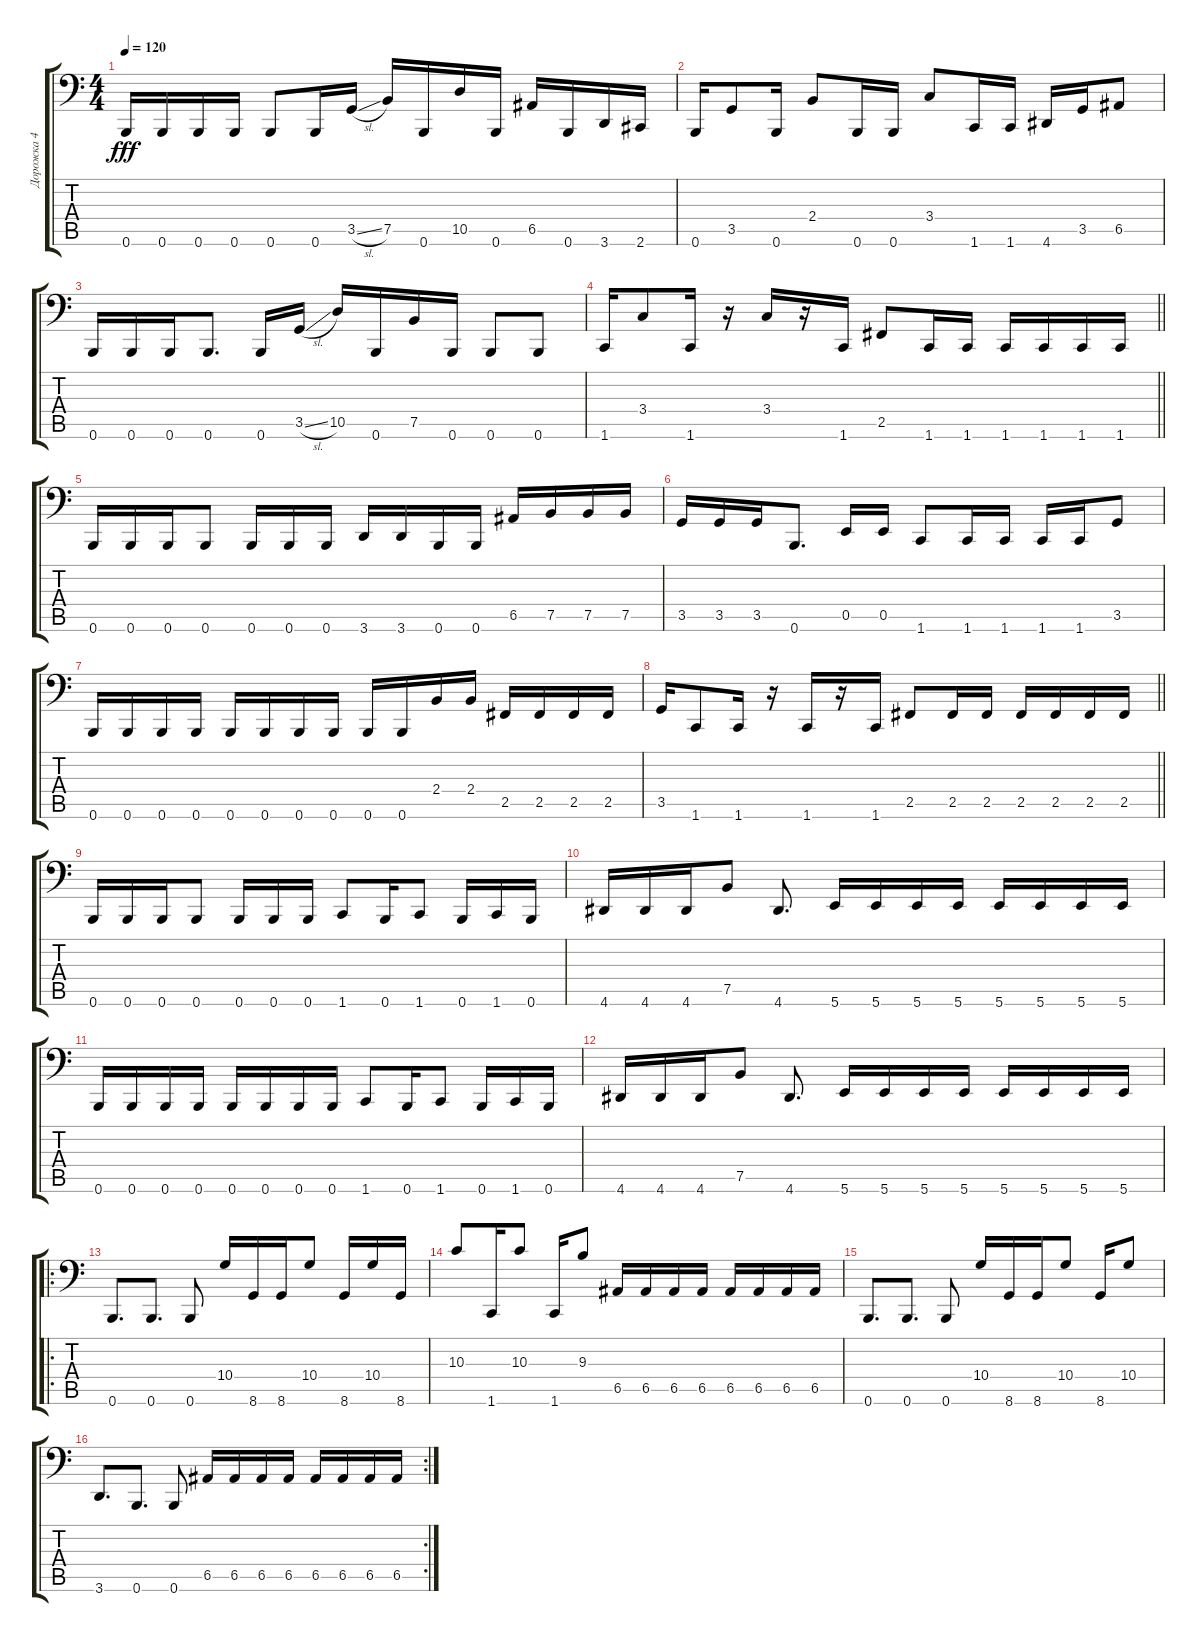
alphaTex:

\track ("Дорожка 4" "Дорожка 4") {solo instrument electricbasspick}
\staff {score tabs}
\tuning (B2 Gb2 D2 A1 E1 B0) {hide}
\ts (4 4)
\tempo 120
\clef f4
\ks c
0.6.16{dy fff} 0.6.16 0.6.16 0.6.16 0.6.8 0.6.16 3.5{sl}.16 7.5.16 0.6.16 10.5.16 0.6.16 6.5.16 0.6.16 3.6.16 2.6.16 |
0.6.16 3.5.8 0.6.16 2.4.8 0.6.16 0.6.16 3.4.8 1.6.16 1.6.16 4.6.16 3.5.16 6.5.8 |
0.6.16 0.6.16 0.6.16 0.6.8{d} 0.6.16 3.5{sl}.16 10.5.16 0.6.16 7.5.16 0.6.16 0.6.8 0.6.8 |
\barLineRight lightlight
1.6.16 3.4.8 1.6.16 r.16 3.4.16 r.16 1.6.16 2.5.8 1.6.16 1.6.16 1.6.16 1.6.16 1.6.16 1.6.16 |
0.6.16 0.6.16 0.6.16 0.6.8 0.6.16 0.6.16 0.6.16 3.6.16 3.6.16 0.6.16 0.6.16 6.5.16 7.5.16 7.5.16 7.5.16 |
3.5.16 3.5.16 3.5.16 0.6.8{d} 0.5.16 0.5.16 1.6.8 1.6.16 1.6.16 1.6.16 1.6.16 3.5.8 |
0.6.16 0.6.16 0.6.16 0.6.16 0.6.16 0.6.16 0.6.16 0.6.16 0.6.16 0.6.16 2.4.16 2.4.16 2.5.16 2.5.16 2.5.16 2.5.16 |
\barLineRight lightlight
3.5.16 1.6.8 1.6.16 r.16 1.6.16 r.16 1.6.16 2.5.8 2.5.16 2.5.16 2.5.16 2.5.16 2.5.16 2.5.16 |
0.6.16 0.6.16 0.6.16 0.6.8 0.6.16 0.6.16 0.6.16 1.6.8 0.6.16 1.6.8 0.6.16 1.6.16 0.6.16 |
4.6.16 4.6.16 4.6.16 7.5.8 4.6.8{d} 5.6.16 5.6.16 5.6.16 5.6.16 5.6.16 5.6.16 5.6.16 5.6.16 |
0.6.16 0.6.16 0.6.16 0.6.16 0.6.16 0.6.16 0.6.16 0.6.16 1.6.8 0.6.16 1.6.8 0.6.16 1.6.16 0.6.16 |
4.6.16 4.6.16 4.6.16 7.5.8 4.6.8{d} 5.6.16 5.6.16 5.6.16 5.6.16 5.6.16 5.6.16 5.6.16 5.6.16 |
\ro
0.6.8{d} 0.6.8{d} 0.6.8 10.4.16 8.6.16 8.6.16 10.4.8 8.6.16 10.4.16 8.6.16 |
10.3.8 1.6.16 10.3.8 1.6.16 9.3.8 6.5.16 6.5.16 6.5.16 6.5.16 6.5.16 6.5.16 6.5.16 6.5.16 |
0.6.8{d} 0.6.8{d} 0.6.8 10.4.16 8.6.16 8.6.16 10.4.8 8.6.16 10.4.8 |
\rc 2
3.6.8{d} 0.6.8{d} 0.6.8 6.5.16 6.5.16 6.5.16 6.5.16 6.5.16 6.5.16 6.5.16 6.5.16
